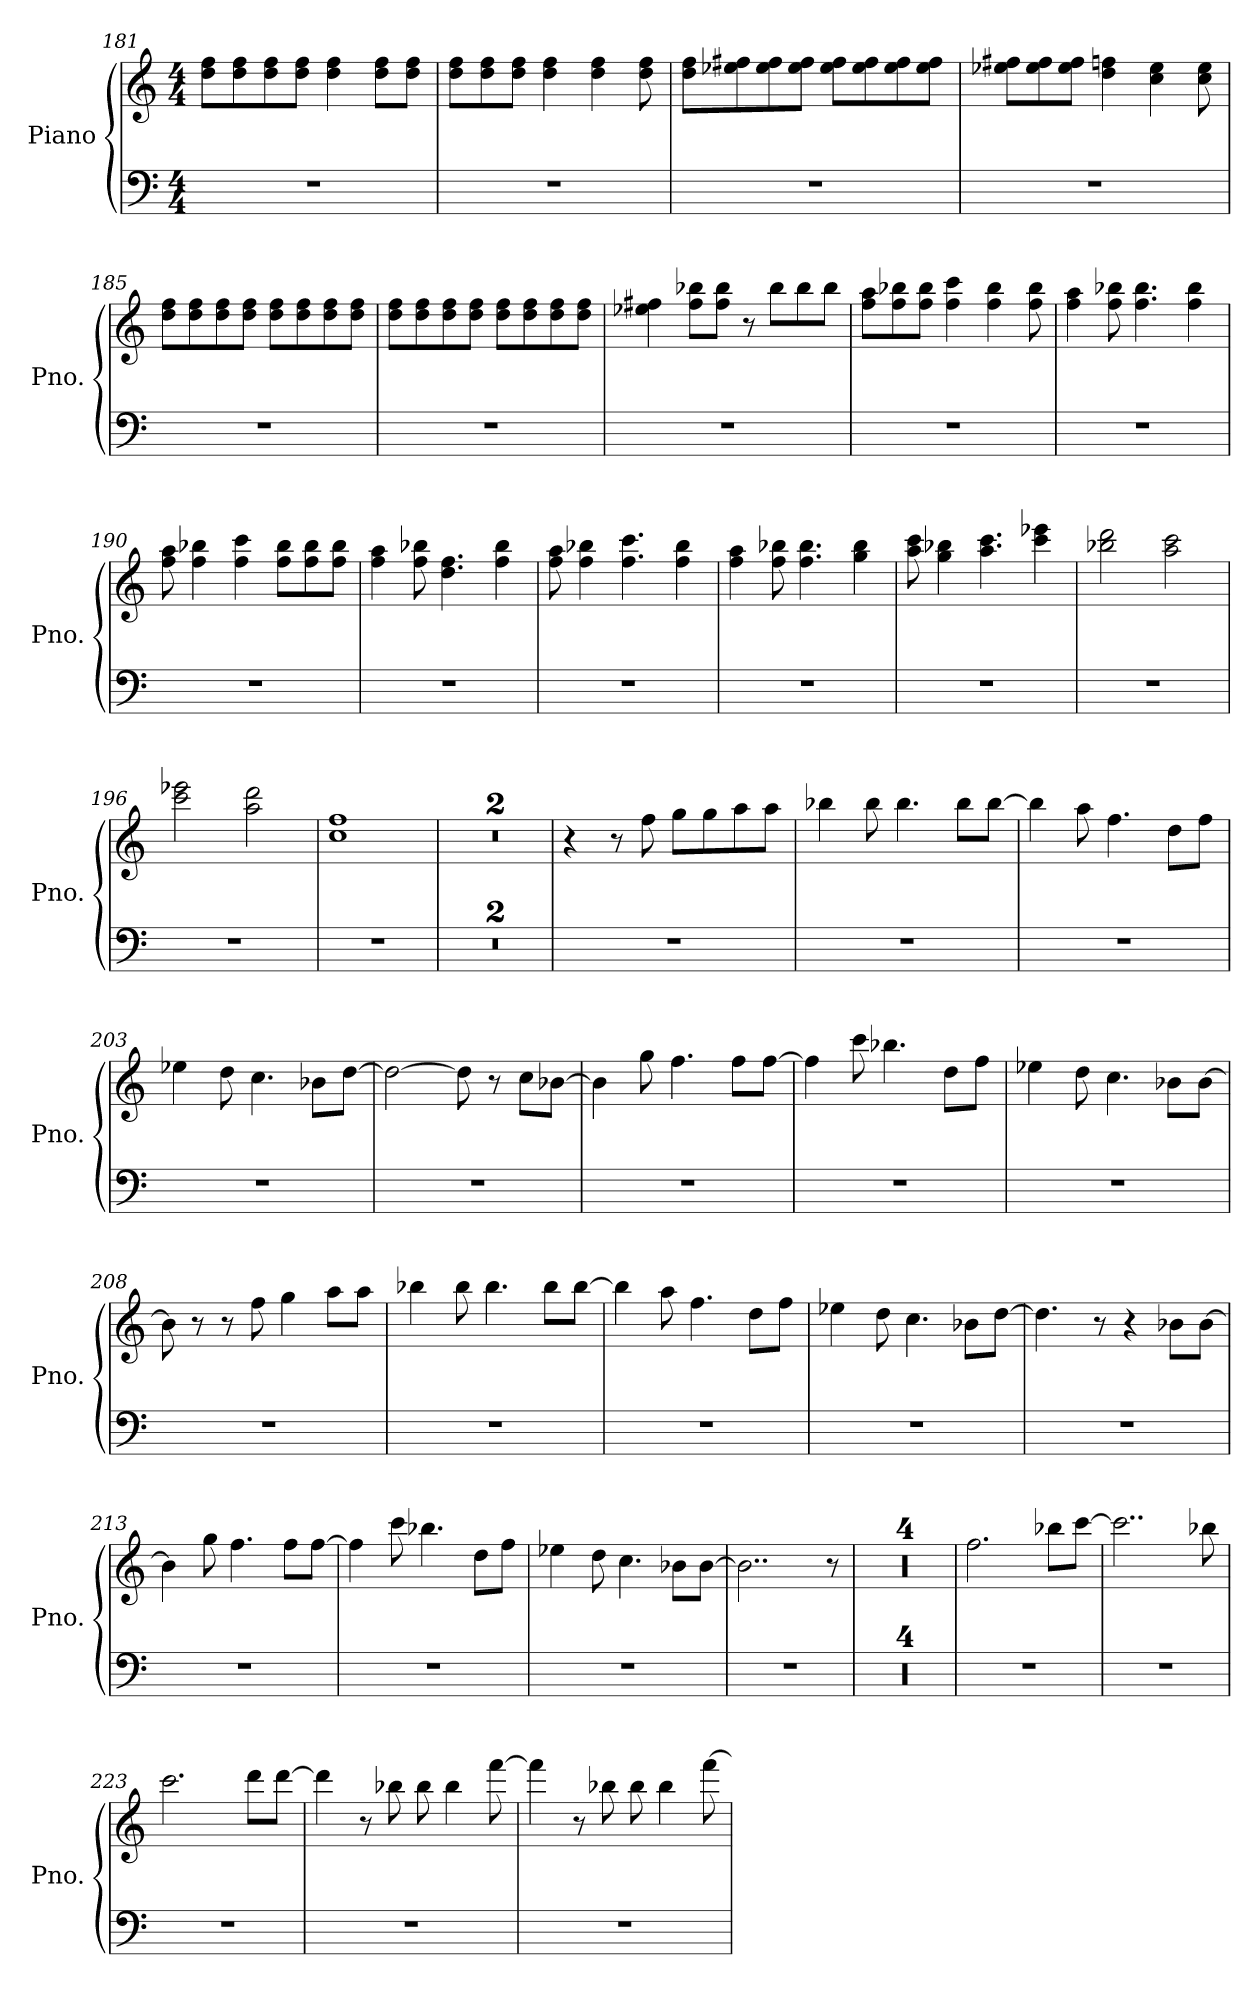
**kern	**kern
*part1	*part1
*staff2	*staff1
*I"Piano	*
*I'Pno.	*
!!LO:LB:g=z
*clefF4	*clefG2
*k[]	*k[]
*M4/4	*M4/4
=181	=181
1r	8dd\ 8ff\L
.	8dd\ 8ff\
.	8dd\ 8ff\
.	8dd\ 8ff\J
.	4dd\ 4ff\
.	8dd\ 8ff\L
.	8dd\ 8ff\J
=182	=182
1r	8dd\ 8ff\L
.	8dd\ 8ff\
.	8dd\ 8ff\J
.	4dd\ 4ff\
.	4dd\ 4ff\
.	8dd\ 8ff\
=183	=183
1r	8dd\ 8ff\L
.	8ee-X\ 8ff#X\
.	8ee-\ 8ff#\
.	8ee-\ 8ff#\J
.	8ee-\ 8ff#\L
.	8ee-\ 8ff#\
.	8ee-\ 8ff#\
.	8ee-\ 8ff#\J
=184	=184
1r	8ee-X\ 8ff#X\L
.	8ee-\ 8ff#\
.	8ee-\ 8ff#\J
.	4dd\ 4ffn\
.	4cc\ 4ee-\
.	8cc\ 8ee-\
!!LO:PB:g=z
=185	=185
1r	8dd\ 8ff\L
.	8dd\ 8ff\
.	8dd\ 8ff\
.	8dd\ 8ff\J
.	8dd\ 8ff\L
.	8dd\ 8ff\
.	8dd\ 8ff\
.	8dd\ 8ff\J
=186	=186
1r	8dd\ 8ff\L
.	8dd\ 8ff\
.	8dd\ 8ff\
.	8dd\ 8ff\J
.	8dd\ 8ff\L
.	8dd\ 8ff\
.	8dd\ 8ff\
.	8dd\ 8ff\J
=187	=187
1r	4ee-X\ 4ff#X\
.	8ff#\ 8bb-X\L
.	8ff#\ 8bb-\J
.	8r
.	8bb-\L
.	8bb-\
.	8bb-\J
=188	=188
1r	8ff\ 8aa\L
.	8ff\ 8bb-X\
.	8ff\ 8bb-\J
.	4ff\ 4ccc\
.	4ff\ 4bb-\
.	8ff\ 8bb-\
!!LO:LB:g=z
=189	=189
1r	4ff\ 4aa\
.	8ff\ 8bb-X\
.	4.ff\ 4.bb-\
.	4ff\ 4bb-\
=190	=190
1r	8ff\ 8aa\
.	4ff\ 4bb-X\
.	4ff\ 4ccc\
.	8ff\ 8bb-\L
.	8ff\ 8bb-\
.	8ff\ 8bb-\J
=191	=191
1r	4ff\ 4aa\
.	8ff\ 8bb-X\
.	4.dd\ 4.ff\
.	4ff\ 4bb-\
=192	=192
1r	8ff\ 8aa\
.	4ff\ 4bb-X\
.	4.ff\ 4.ccc\
.	4ff\ 4bb-\
=193	=193
1r	4ff\ 4aa\
.	8ff\ 8bb-X\
.	4.ff\ 4.bb-\
.	4gg\ 4bb-\
!!LO:LB:g=z
=194	=194
1r	8aa\ 8ccc\
.	4gg\ 4bb-X\
.	4.aa\ 4.ccc\
.	4ccc\ 4eee-X\
=195	=195
1r	2bb-X\ 2ddd\
.	2aa\ 2ccc\
=196	=196
1r	2ccc\ 2eee-X\
.	2aa\ 2ddd\
=197	=197
1r	1cc 1ff
=198	=198
1r	1r
=199	=199
1r	1r
=200	=200
1r	4r
.	8r
.	8ff\
.	8gg\L
.	8gg\
.	8aa\
.	8aa\J
=201	=201
1r	4bb-X\
.	8bb-\
.	4.bb-\
.	8bb-\L
.	[8bb-\J
!!LO:LB:g=z
=202	=202
1r	4bb-\]
.	8aa\
.	4.ff\
.	8dd\L
.	8ff\J
=203	=203
1r	4ee-X\
.	8dd\
.	4.cc\
.	8b-X\L
.	[8dd\J
=204	=204
1r	2dd\_
.	8dd\]
.	8r
.	8cc\L
.	[8b-X\J
=205	=205
1r	4b-\]
.	8gg\
.	4.ff\
.	8ff\L
.	[8ff\J
=206	=206
1r	4ff\]
.	8ccc\
.	4.bb-X\
.	8dd\L
.	8ff\J
=207	=207
1r	4ee-X\
.	8dd\
.	4.cc\
.	8b-X\L
.	[8b-\J
!!LO:LB:g=z
=208	=208
1r	8b-\]
.	8r
.	8r
.	8ff\
.	4gg\
.	8aa\L
.	8aa\J
=209	=209
1r	4bb-X\
.	8bb-\
.	4.bb-\
.	8bb-\L
.	[8bb-\J
=210	=210
1r	4bb-\]
.	8aa\
.	4.ff\
.	8dd\L
.	8ff\J
=211	=211
1r	4ee-X\
.	8dd\
.	4.cc\
.	8b-X\L
.	[8dd\J
=212	=212
1r	4.dd\]
.	8r
.	4r
.	8b-X\L
.	[8b-\J
!!LO:PB:g=z
=213	=213
1r	4b-\]
.	8gg\
.	4.ff\
.	8ff\L
.	[8ff\J
=214	=214
1r	4ff\]
.	8ccc\
.	4.bb-X\
.	8dd\L
.	8ff\J
=215	=215
1r	4ee-X\
.	8dd\
.	4.cc\
.	8b-X\L
.	[8b-\J
=216	=216
1r	2..b-\]
.	8r
=217	=217
1r	1r
=218	=218
1r	1r
=219	=219
1r	1r
=220	=220
1r	1r
=221	=221
1r	2.ff\
.	8bb-X\L
.	[8ccc\J
!!LO:LB:g=z
=222	=222
1r	2..ccc\]
.	8bb-X\
=223	=223
1r	2.ccc\
.	8ddd\L
.	[8ddd\J
=224	=224
1r	4ddd\]
.	8r
.	8bb-X\
.	8bb-\
.	4bb-\
.	[8fff\
=225	=225
1r	4fff\]
.	8r
.	8bb-X\
.	8bb-\
.	4bb-\
.	[8fff\
=	=
*-	*-
